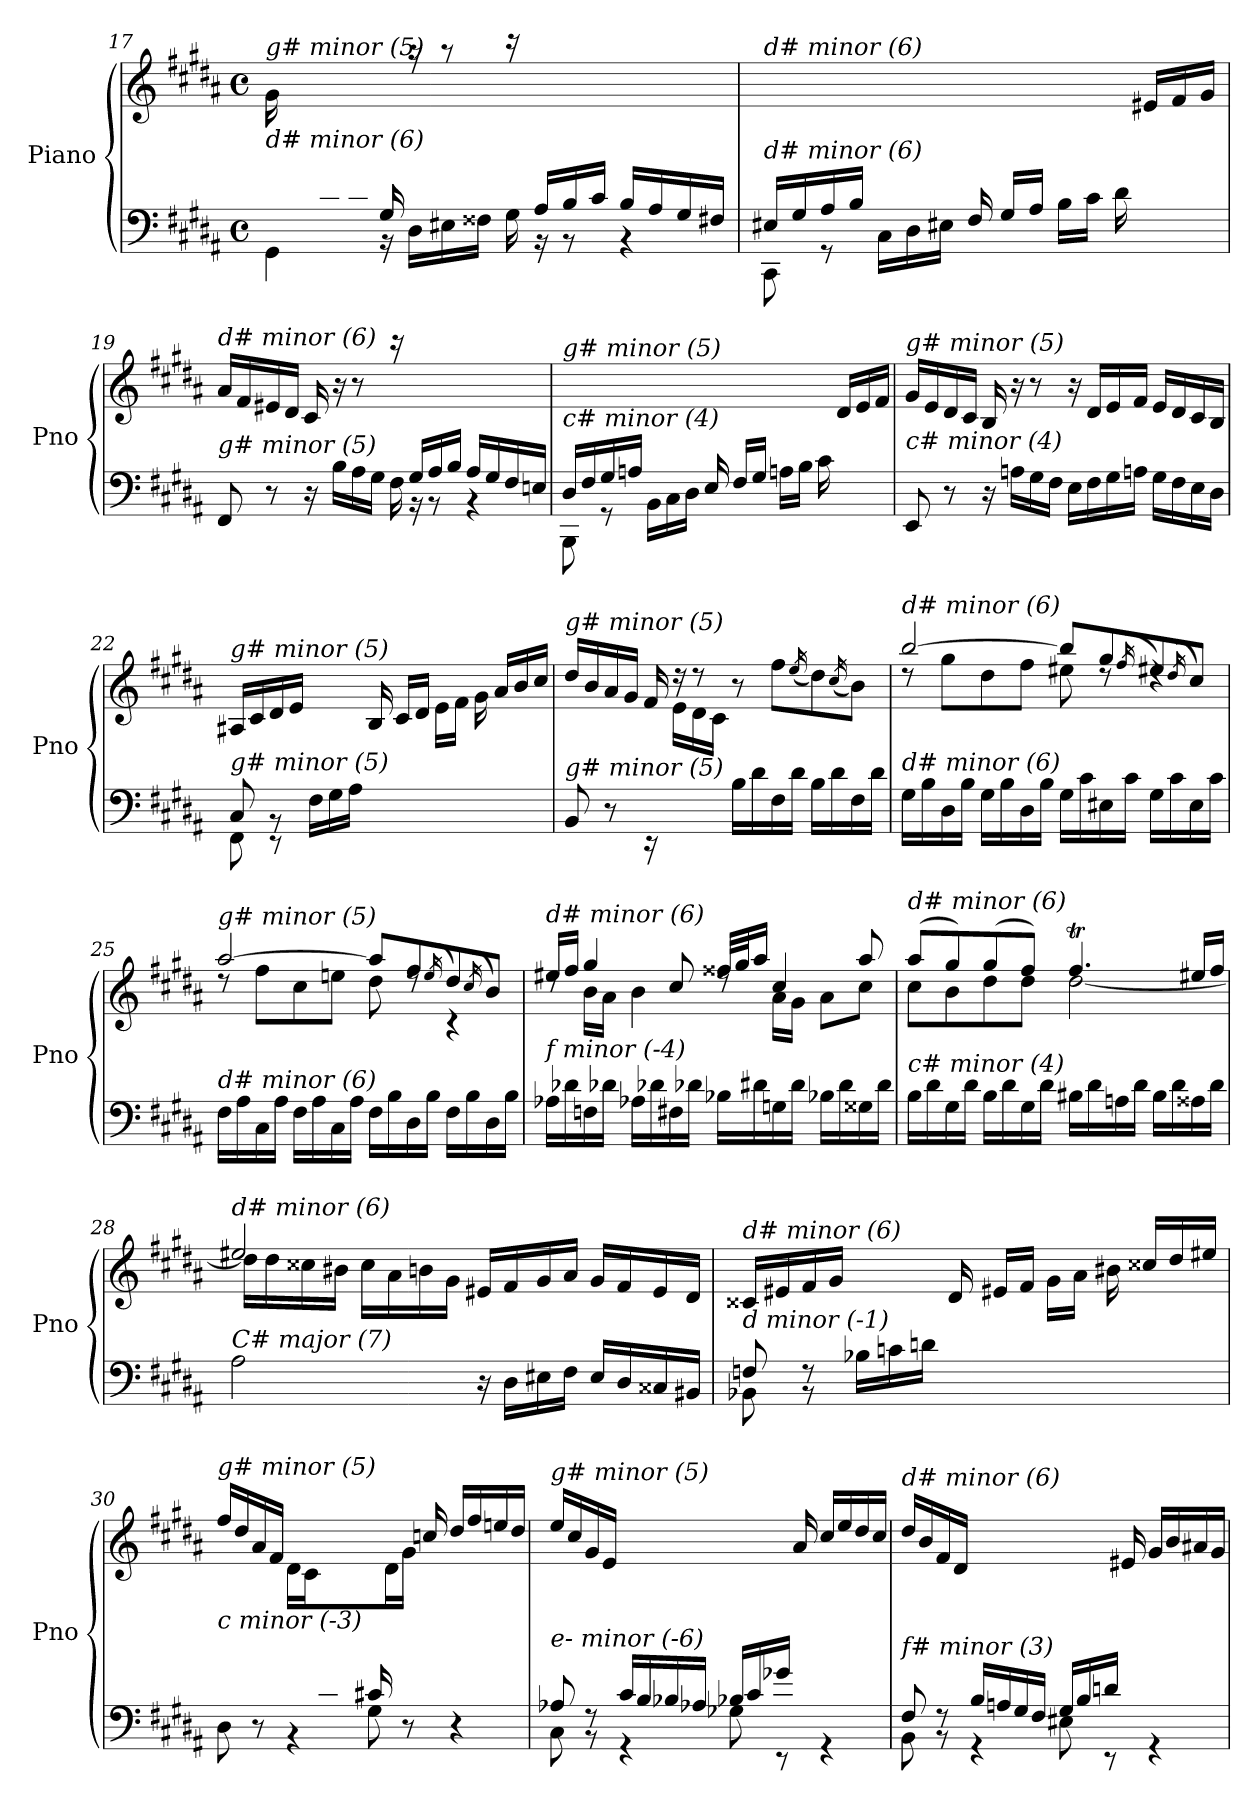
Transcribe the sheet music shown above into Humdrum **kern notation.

**kern	**kern
*part1	*part1
*staff2	*staff1
*I"Piano	*
*I'Pno	*
*clefF4	*clefG2
*k[f#c#g#d#a#]	*k[f#c#g#d#a#]
*M4/4	*M4/4
*met(c)	*met(c)
=17	=17
*^	*
!	!	!LO:TX:i:t=g# minor (5)
!LO:TX:i:t=d# minor (6)	!	!
16ryy	4GG#\	16g#\LL
16B/	.	4ryy
16c#/	.	.
16d#/JJ	.	.
16G#/	16rBB	.
4ryy	16D#\LL	16raa
.	16E#X\	8raa
.	16F##X\JJ	.
.	16G#\	16rccc
16A#/LL	16rBB	4..ryy
16B/	8rBB	.
16c#/JJ	.	.
16B/LL	4rBB	.
16A#/	.	.
16G#/	.	.
16F#X/JJ	.	.
=18	=18	=18
!	!	!LO:TX:i:t=d# minor (6)
!LO:TX:i:t=d# minor (6)	!	!
16E#X/LL	8CC#\	4ryy
16G#/	.	.
16A#/	8rGG	.
16B/JJ	.	.
8.ryy	16C#\LL	8.ryy
.	16D#\	.
.	16E#X\JJ	.
16F#/	8.ryy	8.ryy
16G#/LL	.	.
16A#/JJ	.	.
4.ryy	16B\LL	8.ryy
.	16c#\JJ	.
.	16d#\	.
.	8.ryy	16e#X/LL
.	.	16f#/
.	.	16g#/JJ
!!LO:LB:g=z
=19	=19	=19
!	!	!LO:TX:i:t=d# minor (6)
!LO:TX:i:t=g# minor (5)	!	!
2ryy	8FF#/	16a#/LL
.	.	16f#/
.	8r	16e#X/
.	.	16d#/JJ
.	16r	16c#/
.	16B\LL	16r
.	16A#\	8r
.	16G#\JJ	.
16ryy	16F#\	16rccc
16G#/LL	16rBB	4..ryy
16A#/	8rBB	.
16B/JJ	.	.
16A#/LL	4rBB	.
16G#/	.	.
16F#/	.	.
16En/JJ	.	.
=20	=20	=20
!	!	!LO:TX:i:t=g# minor (5)
!LO:TX:i:t=c# minor (4)	!	!
16D#/LL	8BBB\	4ryy
16F#/	.	.
16G#/	8rGG	.
16An/JJ	.	.
8.ryy	16BB\LL	8.ryy
.	16C#\	.
.	16D#\JJ	.
16E/	8.ryy	8.ryy
16F#/LL	.	.
16G#/JJ	.	.
4.ryy	16An\LL	8.ryy
.	16B\JJ	.
.	16c#\	.
.	8.ryy	16d#/LL
.	.	16e/
.	.	16f#/JJ
*v	*v	*
=21	=21
!	!LO:TX:i:t=g# minor (5)
!LO:TX:i:t=c# minor (4)	!
8EE/	16g#/LL
.	16e/
8r	16d#/
.	16c#/JJ
16r	16B/
16An\LL	16r
16G#\	8r
16F#\JJ	.
16E\LL	16r
16F#\	16d#/LL
16G#\	16e/
16An\JJ	16f#/JJ
16G#\LL	16e/LL
16F#\	16d#/
16E\	16c#/
16D#\JJ	16B/JJ
!!LO:LB:g=z
=22	=22
*^	*^
*	*	*	*^
!	!	!LO:TX:i:t=g# minor (5)	!	!
!LO:TX:i:t=g# minor (5)	!	!	!	!
8C#/	8FF#\	16A#X/LL	2ryy	4ryy
.	.	16c#/	.	.
8rBB	8r	16d#/	.	.
.	.	16e/JJ	.	.
16F#\LL	2.ryy	8.ryy	.	2.ryy
16G#\	.	.	.	.
16A#\JJ	.	.	.	.
8.ryy	.	16B/	.	.
.	.	16c#/LL	8ryy	.
.	.	16d#/JJ	.	.
8.ryy	.	8.ryy	16e\LL	.
.	.	.	16f#\JJ	.
.	.	.	16g#\	.
8.ryy	.	16a#/LL	8.ryy	.
.	.	16b/	.	.
.	.	16cc#/JJ	.	.
*v	*v	*	*	*
*	*	*v	*v
=23	=23	=23
!	!LO:TX:i:t=g# minor (5)	!
!LO:TX:i:t=g# minor (5)	!	!
8BB/	16dd#/LL	4ryy
.	16b/	.
8r	16a#/	.
.	16g#/JJ	.
16rEE	16f#/	16ryy
8.ryy	16rdd	16e\LL
.	8rdd	16d#\
.	.	16c#\JJ
16B\LL	8r	2ryy
16d#\	.	.
16F#\	8ff#\L	.
16d#\JJ	.	.
.	(16qee/	.
16B\LL	8dd#\)	.
16d#\	.	.
.	(16qcc#/	.
16F#\	8b\J)	.
16d#\JJ	.	.
=24	=24	=24
!	!LO:TX:i:t=d# minor (6)	!
!LO:TX:i:t=d# minor (6)	!	!
16G#\LL	[2bb/	8rdd
16B\	.	.
16D#\	.	8gg#\L
16B\JJ	.	.
16G#\LL	.	8dd#\
16B\	.	.
16D#\	.	8ff#\J
16B\JJ	.	.
16G#\LL	8bb/L]	8ee#X\
16c#\	.	.
16E#X\	8gg#/	8rdd
16c#\JJ	.	.
.	(>16qff#/	.
16G#\LL	8ee#X/)	4rdd
16c#\	.	.
.	(>16qdd#/	.
16E#\	8cc#/J)	.
16c#\JJ	.	.
!!LO:LB:g=z	!!
=25	=25	=25
!	!LO:TX:i:t=g# minor (5)	!
!LO:TX:i:t=d# minor (6)	!	!
16F#\LL	[2aa#/	8rdd
16A#\	.	.
16C#\	.	8ff#\L
16A#\JJ	.	.
16F#\LL	.	8cc#\
16A#\	.	.
16C#\	.	8een\J
16A#\JJ	.	.
16F#\LL	8aa#/L]	8dd#\
16B\	.	.
16D#\	8ff#/	8rdd
16B\JJ	.	.
.	(>16qee/	.
16F#\LL	8dd#/)	4r
16B\	.	.
.	(>16qcc#/	.
16D#\	8b/J)	.
16B\JJ	.	.
=26	=26	=26
!	!LO:TX:i:t=d# minor (6)	!
!LO:TX:i:t=f minor (-4)	!	!
16A-Xi\LL	16ee#X/LL	8rdd
16d-Xi\	16ff#/JJ	.
16Fni\	4gg#/	16b\LL
16d-Xi\JJ	.	16a#\JJ
16A-Xi\LL	.	4b\
16d-Xi\	.	.
16F#i\	8cc#/	.
16d-Xi\JJ	.	.
16B-Xi\LL	32ff##X/LLL	8rdd
.	32gg#/J	.
16d#\	16aa#/JJ	.
16Gni\	4cc#/	16a#\LL
16d#\JJ	.	16g#\JJ
16B-Xi\LL	.	8a#\L
16d#\	.	.
16G##i\	8aa#/	8cc#\J
16d#\JJ	.	.
=27	=27	=27
!	!LO:TX:i:t=d# minor (6)	!
!LO:TX:i:t=c# minor (4)	!	!
16B\LL	(8aa#/L	8cc#\L
16d#\	.	.
16G#\	8gg#/)	8b\
16d#\JJ	.	.
16B\LL	(8gg#/	8dd#\
16d#\	.	.
16G#\	8ff#/J)	8dd#\J
16d#\JJ	.	.
16B#X\LL	4.ff#T/	[2dd#\
16d#\	.	.
16Ani\	.	.
16d#\JJ	.	.
16B#\LL	.	.
16d#\	.	.
16A##i\	16ee#X/LL	.
16d#\JJ	16ff#/JJ	.
!!LO:LB:g=z	!!
=28	=28	=28
*^	*	*
!	!	!LO:TX:i:t=d# minor (6)	!
!LO:TX:i:t=C# major (7)	!	!	!
2ryy	2A#\	2ee#X/	16dd#\LL]
.	.	.	16dd#\
.	.	.	16cc##X\
.	.	.	16b#X\JJ
.	.	.	16cc##\LL
.	.	.	16a#\
.	.	.	16bn\
.	.	.	16g#\JJ
2ryy	16r	16e#X/LL	2ryy
.	16D#\LL	16f#/	.
.	16E#X\	16g#/	.
.	16F#\JJ	16a#/JJ	.
.	16E#/LL	16g#/LL	.
.	16D#/	16f#/	.
.	16C##X/	16e#/	.
.	16BB#X/JJ	16d#/JJ	.
=29	=29	=29	=29
*	*	*	*^
!	!	!LO:TX:i:t=d# minor (6)	!	!
!LO:TX:i:t=d minor (-1)	!	!	!	!
8Fni/	8BB-Xi\	16c##X/LL	2ryy	4ryy
.	.	16e#X/	.	.
8rBB	8rF	16f#/	.	.
.	.	16g#/JJ	.	.
16B-Xi\LL	2.ryy	8.ryy	.	2.ryy
16cni\	.	.	.	.
16dni\JJ	.	.	.	.
8.ryy	.	16d#/	.	.
.	.	16e#X/LL	8ryy	.
.	.	16f#/JJ	.	.
8.ryy	.	8.ryy	16g#\LL	.
.	.	.	16a#\JJ	.
.	.	.	16b#X\	.
8.ryy	.	16cc##X/LL	8.ryy	.
.	.	16dd#/	.	.
.	.	16ee#X/JJ	.	.
*	*	*v	*v	*v
!!LO:LB:g=z
=30	=30	=30
!	!	!LO:TX:i:t=g# minor (5)
!LO:TX:i:t=c minor (-3)	!	!
4.ryy	8D#\	16ff#/LL
.	.	16dd#/
.	8r	16a#/
.	.	16f#/JJ
.	4r	16d#\LL
.	.	16c#\
16cni/	.	8.ryy
16A#/JJ	.	.
16c#i/LL	8G#\	.
4..ryy	.	16d#\
.	8r	16g#\JJ
.	.	16ccni/
.	4r	16dd#/LL
.	.	16ff#/
.	.	16een/
.	.	16dd#/JJ
=31	=31	=31
*	*^	*^
!	!	!	!LO:TX:i:t=g# minor (5)	!
!LO:TX:i:t=e- minor (-6)	!	!	!	!
4ryy	8A-Xi/	8C#\	16ee/LL	4ryy
.	.	.	16cc#/	.
.	8rBB	8rF	16g#/	.
.	.	.	16e/JJ	.
16c#/LL	4rGG	2.ryy	4..ryy	2.ryy
16B/	.	.	.	.
16B-Xi/	.	.	.	.
16A-Xi/JJ	.	.	.	.
16B-Xi/LL	8G-Xi\	.	.	.
16c#/	.	.	.	.
16g-Xi/JJ	8rEE	.	.	.
4ryy	.	.	16a#/	.
.	4rGG	.	16cc#/LL	.
.	.	.	16ee/	.
.	.	.	16dd#/	.
16ryy	.	.	16cc#/JJ	.
=32	=32	=32	=32	=32
!	!	!	!LO:TX:i:t=d# minor (6)	!
!LO:TX:i:t=f# minor (3)	!	!	!	!
4ryy	8F#/	8BB\	16dd#/LL	4ryy
.	.	.	16b/	.
.	8rBB	8rF	16f#/	.
.	.	.	16d#/JJ	.
16B/LL	4rGG	2.ryy	4..ryy	2.ryy
16An/	.	.	.	.
16G#/	.	.	.	.
16F#/JJ	.	.	.	.
16G#/LL	8E#X\	.	.	.
16B/	.	.	.	.
16dn/JJ	8rEE	.	.	.
4ryy	.	.	16e#X/	.
.	4rGG	.	16g#/LL	.
.	.	.	16b/	.
.	.	.	16a#X/	.
16ryy	.	.	16g#/JJ	.
*v	*v	*v	*	*
*	*v	*v
=	=
*-	*-
